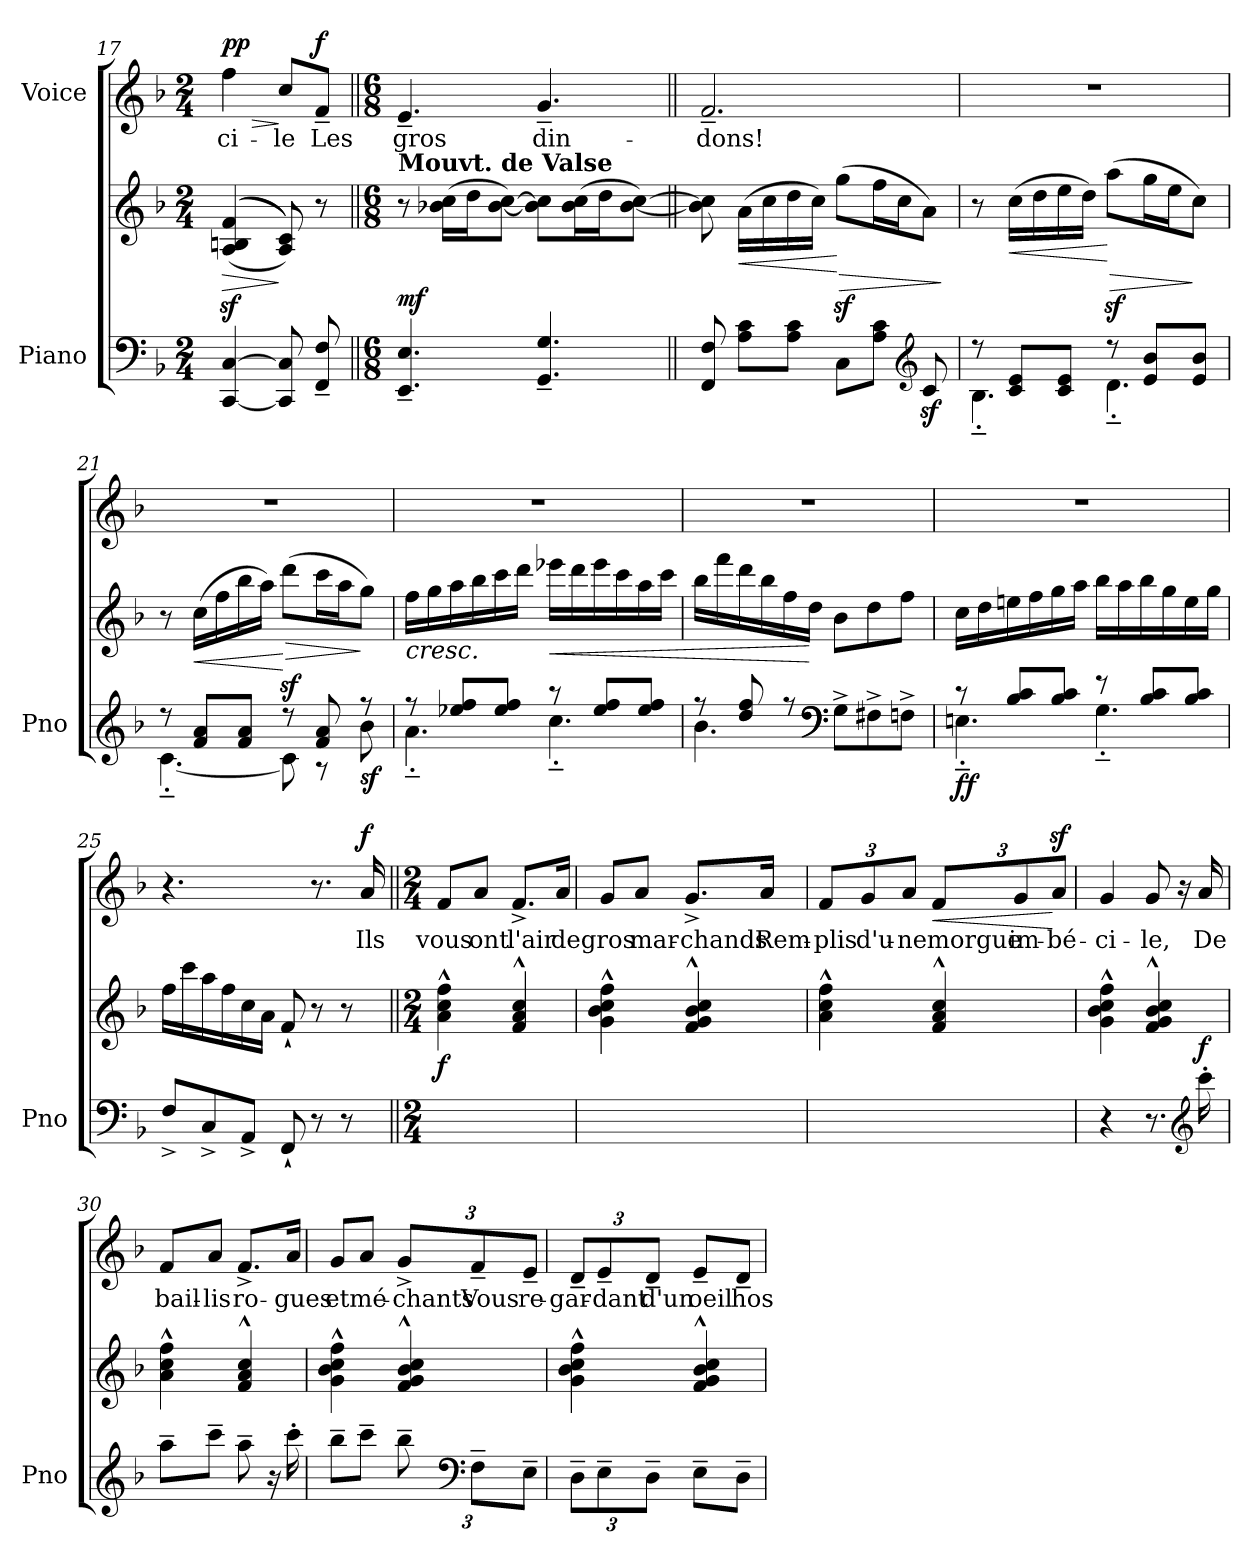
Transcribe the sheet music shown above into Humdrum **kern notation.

**kern	**kern	**dynam	**kern	**text	**dynam
*part2	*part2	*part2	*part1	*part1	*part1
*staff3	*staff2	*staff2/3	*staff1	*staff1	*staff1
*I"Piano	*	*	*I"Voice	*	*
*I'Pno	*	*	*	*	*
*clefF4	*clefG2	*	*clefG2	*	*
*k[b-]	*k[b-]	*	*k[b-]	*	*
*M2/4	*M2/4	*	*M2/4	*	*
=17	=17	=17	=17	=17	=17
!	!	!LO:HP:b	!	!LO:LY:b	!LO:HP:b
!	!	!	!	!	!LO:DY:n=1:a
[<4CC/ [>4C/	(>(>(4A/z< 4Bn/z< 4f/z<	>	4ff\	-ci-	> pp
!	!	!	!	!LO:LY:b	!
8CC/] 8C/]	8A/ 8c/)))	]	8cc/L	-le	]
!	!	!	!	!LO:LY:b	!LO:DY:n=2:a
8FF/~ 8F/~	8r	.	8f~>/J	Les	f
=18||	=18||	=18||	=18||	=18||	=18||
*M6/8	*M6/8	*	*M6/8	*	*
!	!LO:TX:a:B:t=Mouvt. de Valse	!	!	!	!
!	!	!LO:DY:a=2	!	!LO:LY:b	!
4.EE/~ 4.E/~	8r	mf	4.e~>/	gros	.
.	(>16b-X\ 16cc\LL	.	.	.	.
.	16dd\J	.	.	.	.
.	[<8b-\ [>8cc\J)	.	.	.	.
!	!	!	!	!LO:LY:b	!
4.GG/~ 4.G/~	8b-\] 8cc\]L	.	4.g~>/	din-	.
.	(16b-\ 16cc\L	.	.	.	.
.	16dd\J	.	.	.	.
.	[8b-\ [8cc\J)	.	.	.	.
!!LO:LB:g=z
=19||	=19||	=19||	=19||	=19||	=19||
!	!	!LO:DY:b	!	!LO:LY:b	!
!	!	!LO:DY:n=1:b	!	!	!
8FF/ 8F/	8b-\] 8cc\]	p other-dynamics	2.f~>/	-dons!	.
!	!	!LO:HP:b	!	!	!
8A\ 8c\L	(16a\LL	<	.	.	.
.	16cc\	.	.	.	.
8A\ 8c\J	16dd\	.	.	.	.
.	16cc\JJ)	.	.	.	.
!	!	!LO:HP:n=1:b	!	!	!
8C\L	(8ggz>\L	[ >	.	.	.
8A\ 8c\J	16ff\L	.	.	.	.
.	16cc\J	.	.	.	.
*clefG2	*	*	*	*	*
8cz</	8a\J)	.	.	.	.
.	.	]	.	.	.
=20	=20	=20	=20	=20	=20
*^	*	*	*	*	*
8r	4.B-'~\	8r	.	2.r	.	.
!	!	!	!LO:HP:b	!	!	!
8c/ 8e/L	.	(16cc\LL	<	.	.	.
.	.	16dd\	.	.	.	.
8c/ 8e/J	.	16ee\	.	.	.	.
.	.	16dd\JJ)	.	.	.	.
!	!	!	!LO:HP:n=1:b	!	!	!
8r	4.d'~\	(8aaz<\L	[ >	.	.	.
8e/ 8b-/L	.	16gg\L	.	.	.	.
.	.	16ee\J	.	.	.	.
8e/ 8b-/J	.	8cc\J)	]	.	.	.
=21	=21	=21	=21	=21	=21	=21
8r	[4.c'~\	8r	.	2.r	.	.
!	!	!	!LO:HP:b	!	!	!
8f/ 8a/L	.	(>16cc\LL	<	.	.	.
.	.	16ff\	.	.	.	.
8f/ 8a/J	.	16bb-\	.	.	.	.
.	.	16aa\JJ)	.	.	.	.
!	!	!	!LO:HP:n=1:b	!	!	!
8r	8c\]	(>8dddz<\L	[ >	.	.	.
8f/ 8a/	8r	16ccc\L	.	.	.	.
.	.	16aa\J	.	.	.	.
!	!	!	!LO:DY:n=1:b=2	!	!	!
8r	8b-\	8gg\J)	] sf	.	.	.
!!LO:LB:g=z
=22	=22	=22	=22	=22	=22	=22
!	!	!LO:TX:b:i:t=cresc.	!	!	!	!
8r	4.a'~\	16ff\LL	.	2.r	.	.
.	.	16gg\	.	.	.	.
8ee-X/ 8ff/L	.	16aa\	.	.	.	.
.	.	16bb-\	.	.	.	.
8ee-/ 8ff/J	.	16ccc\	.	.	.	.
.	.	16ddd\JJ	.	.	.	.
!	!	!	!LO:HP:b	!	!	!
8r	4.cc'~\	16eee-X\LL	<	.	.	.
.	.	16ddd\	.	.	.	.
8ee-/ 8ff/L	.	16eee-\	.	.	.	.
.	.	16ccc\	.	.	.	.
8ee-/ 8ff/J	.	16aa\	.	.	.	.
.	.	16ccc\JJ	.	.	.	.
=23	=23	=23	=23	=23	=23	=23
8r	4.b-\	16bb-\LL	.	2.r	.	.
.	.	16fff\	.	.	.	.
8dd/ 8ff/	.	16ddd\	.	.	.	.
.	.	16bb-\	.	.	.	.
8r	.	16ff\	.	.	.	.
.	.	16dd\JJ	[	.	.	.
*clefF4	*	*	*	*	*	*
8G^\L	4.ryy	8b-\L	.	.	.	.
8F#X^\	.	8dd\	.	.	.	.
8Fn^\J	.	8ff\J	.	.	.	.
=24	=24	=24	=24	=24	=24	=24
!	!	!	!LO:DY:b=2	!	!	!
!	!	!	!LO:DY:n=1:b	!	!	!
8r	4.En'~\	16cc\LL	f f	2.r	.	.
.	.	16dd\	.	.	.	.
8B-/ 8c/L	.	16een\	.	.	.	.
.	.	16ff\	.	.	.	.
8B-/ 8c/J	.	16gg\	.	.	.	.
.	.	16aa\JJ	.	.	.	.
8r	4.G'~\	16bb-\LL	.	.	.	.
.	.	16aa\	.	.	.	.
8B-/ 8c/L	.	16bb-\	.	.	.	.
.	.	16gg\	.	.	.	.
8B-/ 8c/J	.	16ee\	.	.	.	.
.	.	16gg\JJ	.	.	.	.
*v	*v	*	*	*	*	*
=25	=25	=25	=25	=25	=25
8F^</L	16ff\LL	.	4.r	.	.
.	16ccc\	.	.	.	.
8C^/	16aa\	.	.	.	.
.	16ff\	.	.	.	.
8AA^/J	16cc\	.	.	.	.
.	16a\JJ	.	.	.	.
8FF`/	8f`/	.	8ryy	.	.
8r	8r	.	8.r	.	.
8r	8r	.	.	.	.
!	!	!	!	!LO:LY:b	!LO:DY:a
.	.	.	16a/	Ils	f
!!LO:PB:g=z
=26||	=26||	=26||	=26||	=26||	=26||
*M2/4	*M2/4	*	*M2/4	*	*
!	!	!LO:DY:b	!	!LO:LY:b	!
2ryy	4a\^^ 4cc\^^ 4ff\^^	f	8f/L	vous	.
!	!	!	!	!LO:LY:b	!
.	.	.	8a/J	ont	.
!	!	!	!	!LO:LY:b	!
.	4f/^^ 4a/^^ 4cc/^^	.	8.f^>/L	l'air	.
!	!	!	!	!LO:LY:b	!
.	.	.	16a/Jk	de	.
=27	=27	=27	=27	=27	=27
!	!	!	!	!LO:LY:b	!
2ryy	4g\^^ 4b-\^^ 4cc\^^ 4ff\^^	.	8g/L	gros	.
!	!	!	!	!LO:LY:b	!
.	.	.	8a/J	mar-	.
!	!	!	!	!LO:LY:b	!
.	4f/^^ 4g/^^ 4b-/^^ 4cc/^^	.	8.g^>/L	-chands	.
!	!	!	!	!LO:LY:b	!
.	.	.	16a/Jk	Rem-	.
=28	=28	=28	=28	=28	=28
*	*	*	*Xbrackettup	*	*
!	!	!	!	!LO:LY:b	!
2ryy	4a\^^ 4cc\^^ 4ff\^^	.	12f/L	-plis	.
!	!	!	!	!LO:LY:b	!
.	.	.	12g/	d'u-	.
!	!	!	!	!LO:LY:b	!
.	.	.	12a/J	-ne	.
!	!	!	!	!LO:LY:b	!LO:HP:b
.	4f/^^ 4a/^^ 4cc/^^	.	12f/L	morgue	<
!	!	!	!	!LO:LY:b	!
.	.	.	12g/	im-	.
!	!	!	!	!LO:LY:b	!
.	.	.	12az>/J	-bé-	[
=29	=29	=29	=29	=29	=29
!	!	!	!	!LO:LY:b	!
4r	4g\^^ 4b-\^^ 4cc\^^ 4ff\^^	.	4g/	-ci-	.
!	!	!	!	!LO:LY:b	!
8.r	4f/^^ 4g/^^ 4b-/^^ 4cc/^^	.	8g/	-le,	.
.	.	.	16r	.	.
*clefG2	*	*	*	*	*
!	!	!LO:DY:a=2	!	!LO:LY:b	!
16ccc'\	.	f	16a/	De	.
!!LO:LB:g=z
=30	=30	=30	=30	=30	=30
!	!	!	!	!LO:LY:b	!
8aa~\L	4a\^^ 4cc\^^ 4ff\^^	.	8f/L	bail-	.
!	!	!	!	!LO:LY:b	!
8ccc~\J	.	.	8a/J	-lis	.
!	!	!	!	!LO:LY:b	!
8aa~\	4f/^^ 4a/^^ 4cc/^^	.	8.f^>/L	ro-	.
16r	.	.	.	.	.
!	!	!	!	!LO:LY:b	!
16ccc'\	.	.	16a/Jk	-gues	.
=31	=31	=31	=31	=31	=31
!	!	!	!	!LO:LY:b	!
8bb-~\L	4g\^^ 4b-\^^ 4cc\^^ 4ff\^^	.	8g/L	et	.
!	!	!	!	!LO:LY:b	!
8ccc~\J	.	.	8a/J	mé-	.
*Xbrackettup	*	*	*	*	*
!	!	!	!	!LO:LY:b	!
12bb-~\	4f/^^ 4g/^^ 4b-/^^ 4cc/^^	.	12g^>/L	-chants	.
*clefF4	*	*	*	*	*
!	!	!	!	!LO:LY:b	!
12F~\L	.	.	12f~/	Vous	.
!	!	!	!	!LO:LY:b	!
12E~\J	.	.	12e~>/J	re-	.
=32	=32	=32	=32	=32	=32
!	!	!	!	!LO:LY:b	!
12D~\L	4g\^^ 4b-\^^ 4cc\^^ 4ff\^^	.	12d~>/L	-gar-	.
!	!	!	!	!LO:LY:b	!
12E~\	.	.	12e~>/	-dant	.
!	!	!	!	!LO:LY:b	!
12D~\J	.	.	12d~>/J	d'un	.
!	!	!	!	!LO:LY:b	!
8E~\L	4f/^^ 4g/^^ 4b-/^^ 4cc/^^	.	8e~>/L	oeil	.
!	!	!	!	!LO:LY:b	!
8D~\J	.	.	8d~>/J	hos-	.
=	=	=	=	=	=
*-	*-	*-	*-	*-	*-
